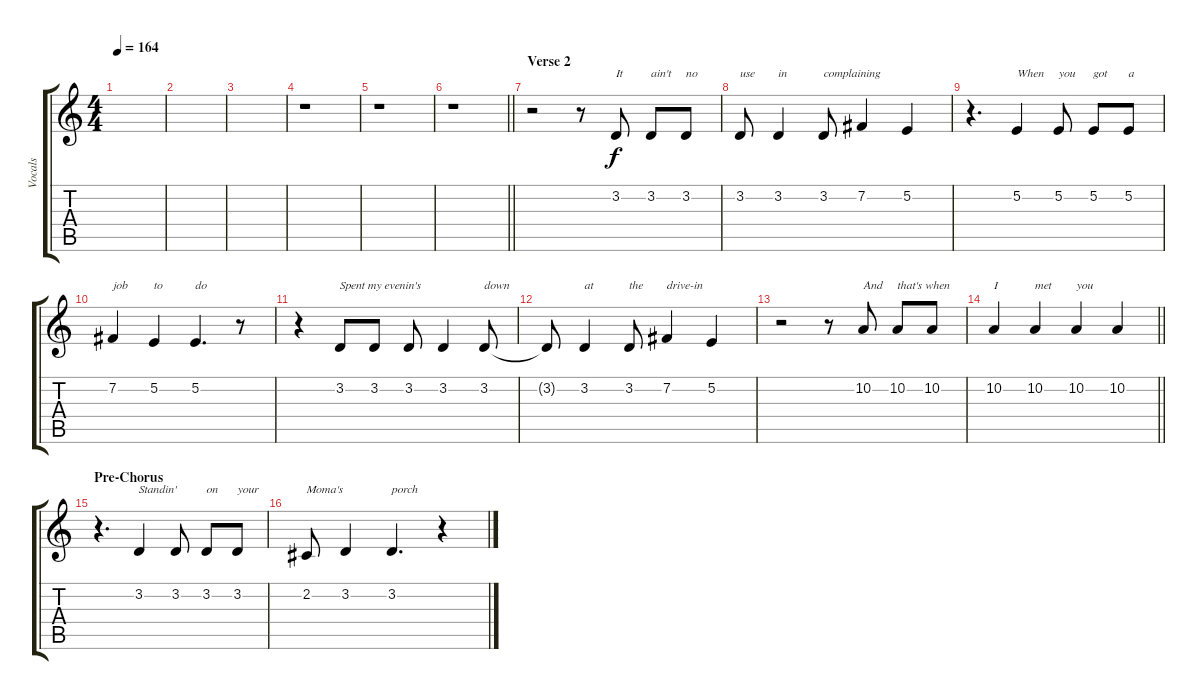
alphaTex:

\track ("Vocals" "Vocals") {instrument altosax}
\staff {score tabs}
\tuning (E4 B3 G3 D3 A2 E2) {hide}
\ts (4 4)
\tempo 164
\clef g2
\ks c
|
|
|
r.1 |
r.1 |
\barLineRight lightlight
r.1 |
\section ("" "Verse 2")
r.2 r.8 3.2.8{txt "It"} 3.2.8{txt "ain't"} 3.2.8{txt "no"} |
3.2.8{txt "use"} 3.2.4{txt "in"} 3.2.8{txt "complaining"} 7.2.4 5.2.4 |
r.4{d} 5.2.4{txt "When"} 5.2.8{txt "you"} 5.2.8{txt "got"} 5.2.8{txt "a"} |
7.2.4{txt "job"} 5.2.4{txt "to"} 5.2.4{d txt "do"} r.8 |
r.4 3.2.8{txt "Spent my evenin's"} 3.2.8 3.2.8 3.2.4 3.2.8{txt "down"} |
3.2{t}.8 3.2.4{txt "at"} 3.2.8{txt "the"} 7.2.4{txt "drive-in"} 5.2.4 |
r.2 r.8 10.2.8{txt "And"} 10.2.8{txt "that's when"} 10.2.8 |
\barLineRight lightlight
10.2.4{txt "I"} 10.2.4{txt "met"} 10.2.4{txt "you"} 10.2.4 |
\section ("" "Pre-Chorus")
r.4{d} 3.2.4{txt "Standin'"} 3.2.8 3.2.8{txt "on"} 3.2.8{txt "your"} |
2.2.8{txt "Moma's"} 3.2.4 3.2.4{d txt "porch"} r.4
